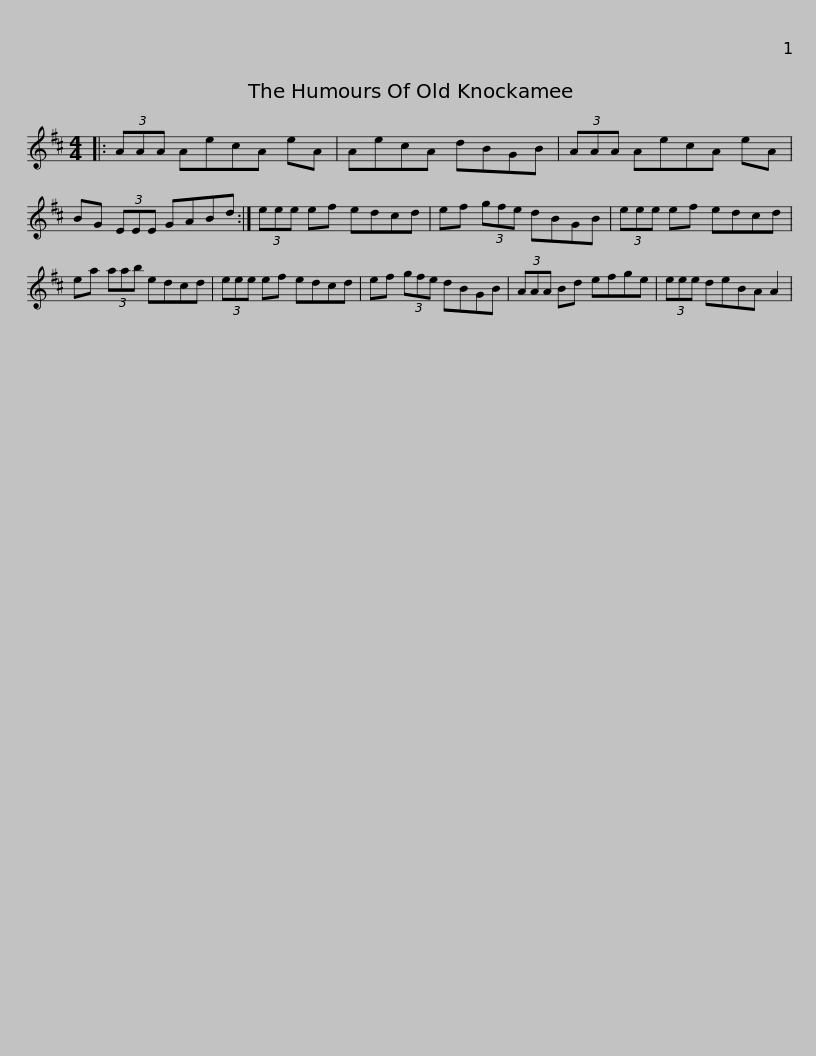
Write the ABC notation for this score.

X:1
L:1/8
M:4/4
I:linebreak $
K:D
V:1 treble
V:1
|: (3AAA AecA eA | AecA dBGB | (3AAA AecA eA | BG (3EEE GABd :| (3eee ef edcd |$ %5
 ef (3gfe dBGB | (3eee ef edcd | ea (3aab edcd | (3eee ef edcd | ef (3gfe dBGB |$ %10
 (3AAA Bd efge | (3eee deBA A2 | %12
